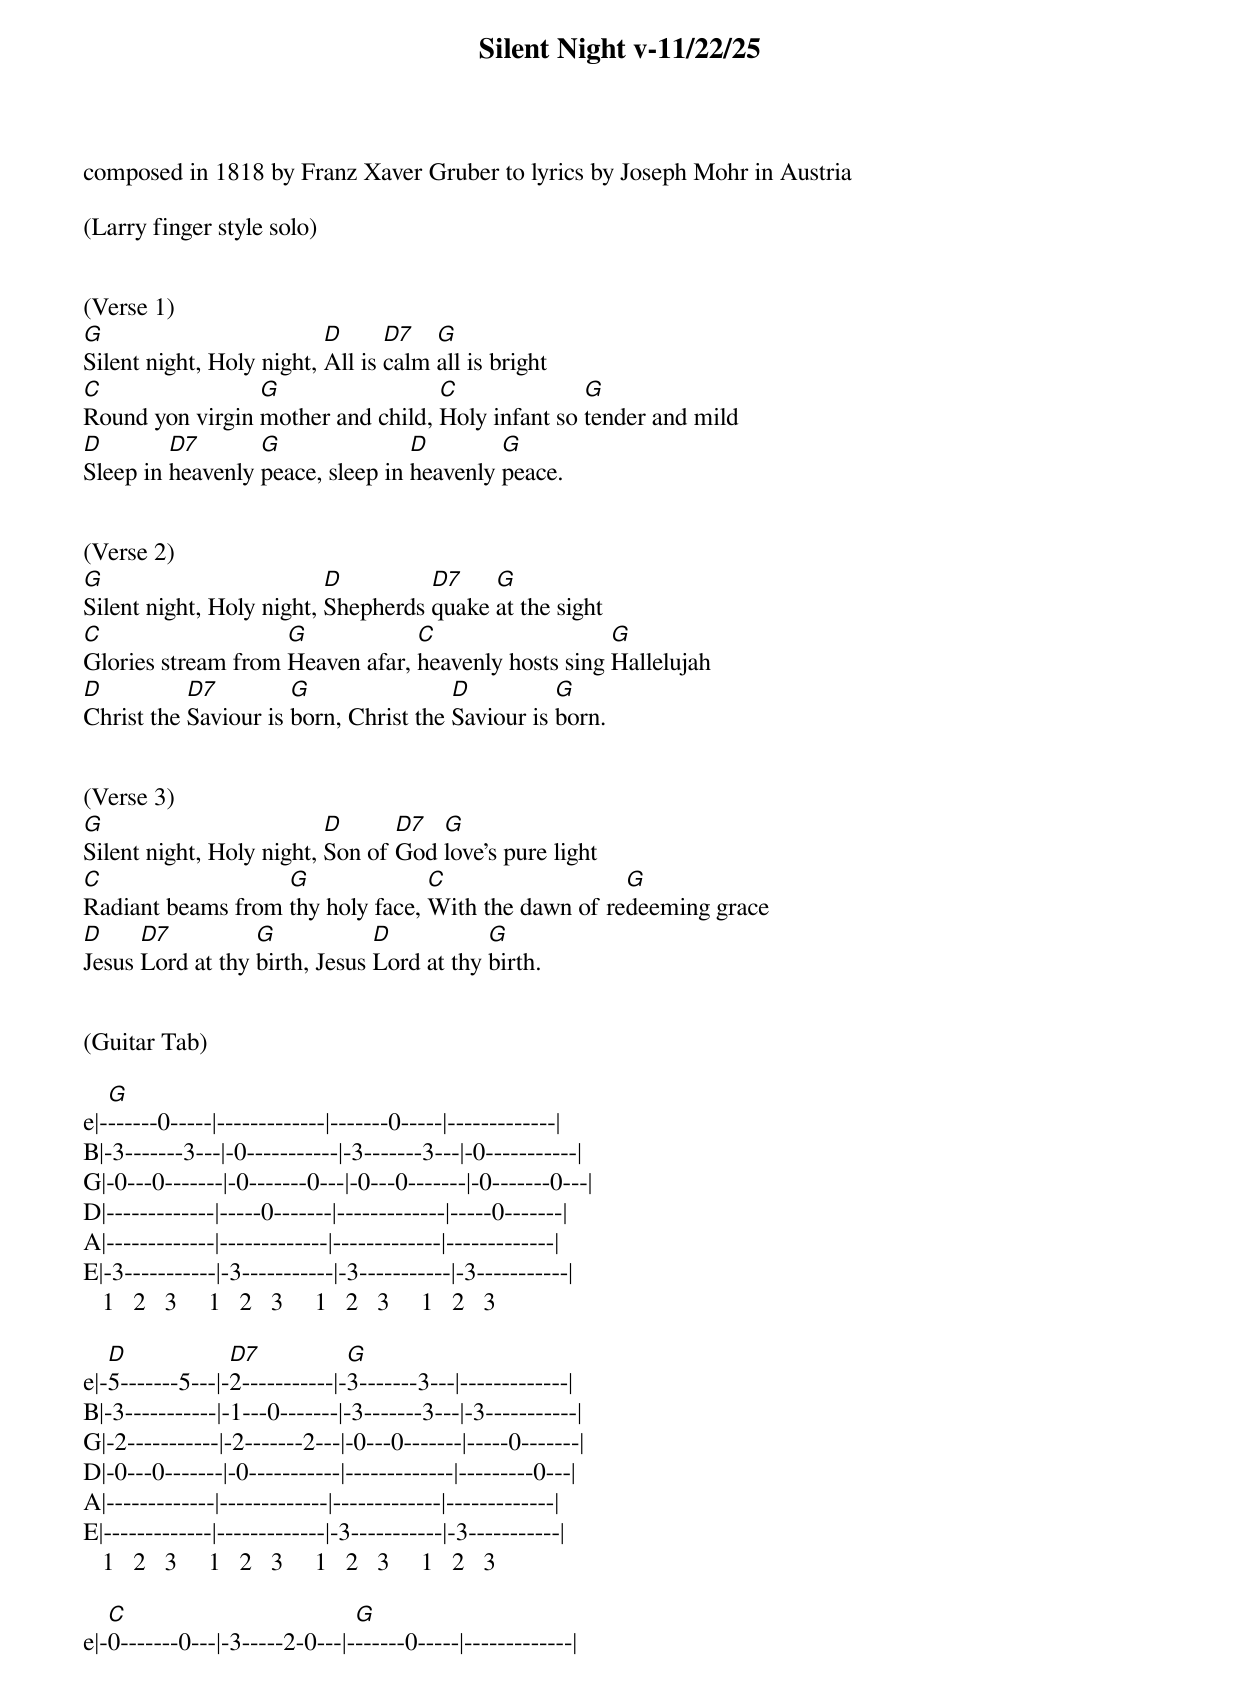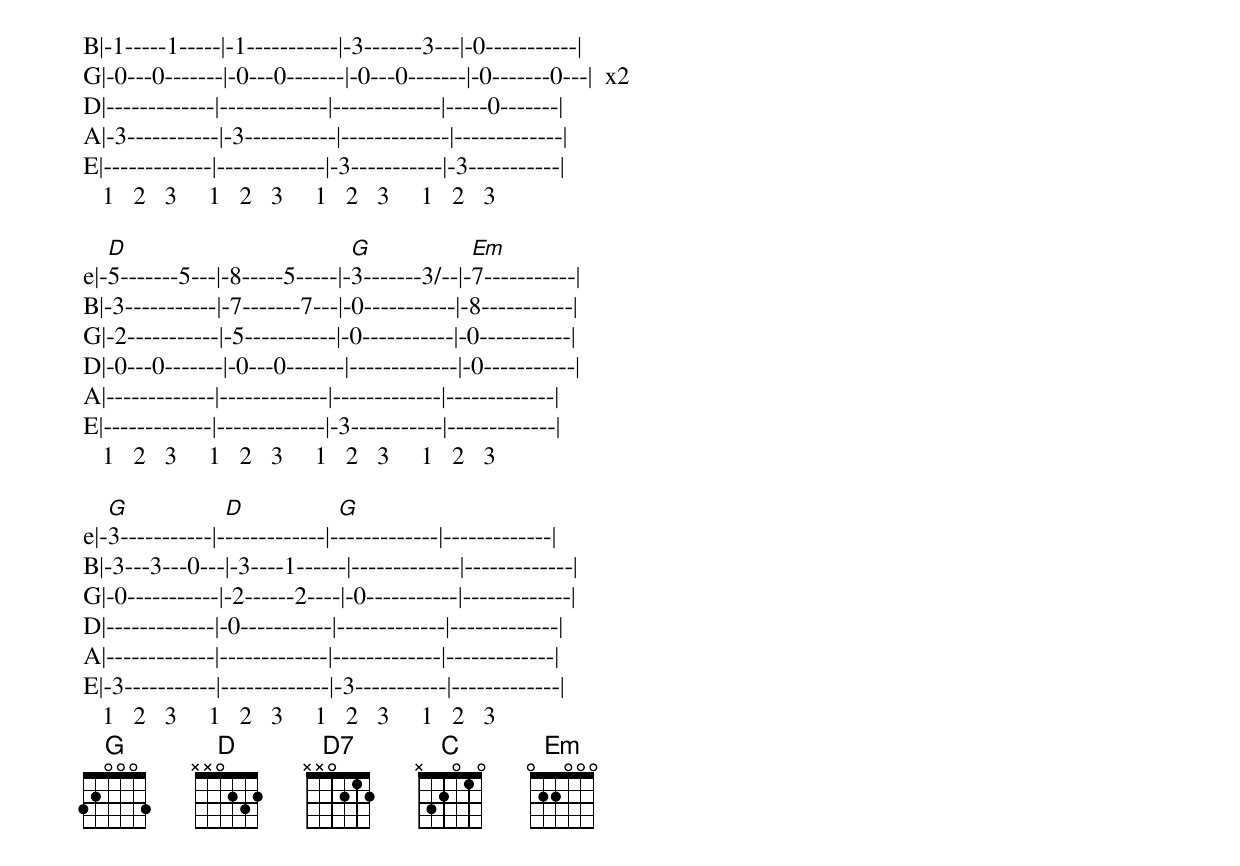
{title:Silent Night v-11/22/25}
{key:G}

composed in 1818 by Franz Xaver Gruber to lyrics by Joseph Mohr in Austria

(Larry finger style solo)


(Verse 1)
[G]Silent night, Holy night, [D]All is [D7]calm [G]all is bright
[C]Round yon virgin [G]mother and child, [C]Holy infant so [G]tender and mild
[D]Sleep in [D7]heavenly [G]peace, sleep in [D]heavenly [G]peace.


(Verse 2)
[G]Silent night, Holy night, [D]Shepherds [D7]quake [G]at the sight
[C]Glories stream from [G]Heaven afar, [C]heavenly hosts sing [G]Hallelujah
[D]Christ the [D7]Saviour is [G]born, Christ the [D]Saviour is [G]born.


(Verse 3)
[G]Silent night, Holy night, [D]Son of [D7]God [G]love's pure light
[C]Radiant beams from [G]thy holy face, [C]With the dawn of re[G]deeming grace
[D]Jesus [D7]Lord at thy [G]birth, Jesus [D]Lord at thy [G]birth.


(Guitar Tab)

e|-[G]------0-----|-------------|-------0-----|-------------|
B|-3-------3---|-0-----------|-3-------3---|-0-----------|
G|-0---0-------|-0-------0---|-0---0-------|-0-------0---|
D|-------------|-----0-------|-------------|-----0-------|
A|-------------|-------------|-------------|-------------|
E|-3-----------|-3-----------|-3-----------|-3-----------|
   1   2   3     1   2   3     1   2   3     1   2   3

e|-[D]5-------5---|-[D7]2-----------|-[G]3-------3---|-------------|
B|-3-----------|-1---0-------|-3-------3---|-3-----------|
G|-2-----------|-2-------2---|-0---0-------|-----0-------|
D|-0---0-------|-0-----------|-------------|---------0---|
A|-------------|-------------|-------------|-------------|
E|-------------|-------------|-3-----------|-3-----------|
   1   2   3     1   2   3     1   2   3     1   2   3

e|-[C]0-------0---|-3-----2-0---|-[G]------0-----|-------------|
B|-1-----1-----|-1-----------|-3-------3---|-0-----------|
G|-0---0-------|-0---0-------|-0---0-------|-0-------0---|  x2
D|-------------|-------------|-------------|-----0-------|
A|-3-----------|-3-----------|-------------|-------------|
E|-------------|-------------|-3-----------|-3-----------|
   1   2   3     1   2   3     1   2   3     1   2   3

e|-[D]5-------5---|-8-----5-----|-[G]3-------3/--|-[Em]7-----------|
B|-3-----------|-7-------7---|-0-----------|-8-----------|
G|-2-----------|-5-----------|-0-----------|-0-----------|
D|-0---0-------|-0---0-------|-------------|-0-----------|
A|-------------|-------------|-------------|-------------|
E|-------------|-------------|-3-----------|-------------|
   1   2   3     1   2   3     1   2   3     1   2   3

e|-[G]3-----------|-[D]------------|-[G]------------|-------------|
B|-3---3---0---|-3----1------|-------------|-------------|
G|-0-----------|-2------2----|-0-----------|-------------|
D|-------------|-0-----------|-------------|-------------|
A|-------------|-------------|-------------|-------------|
E|-3-----------|-------------|-3-----------|-------------|
   1   2   3     1   2   3     1   2   3     1   2   3
